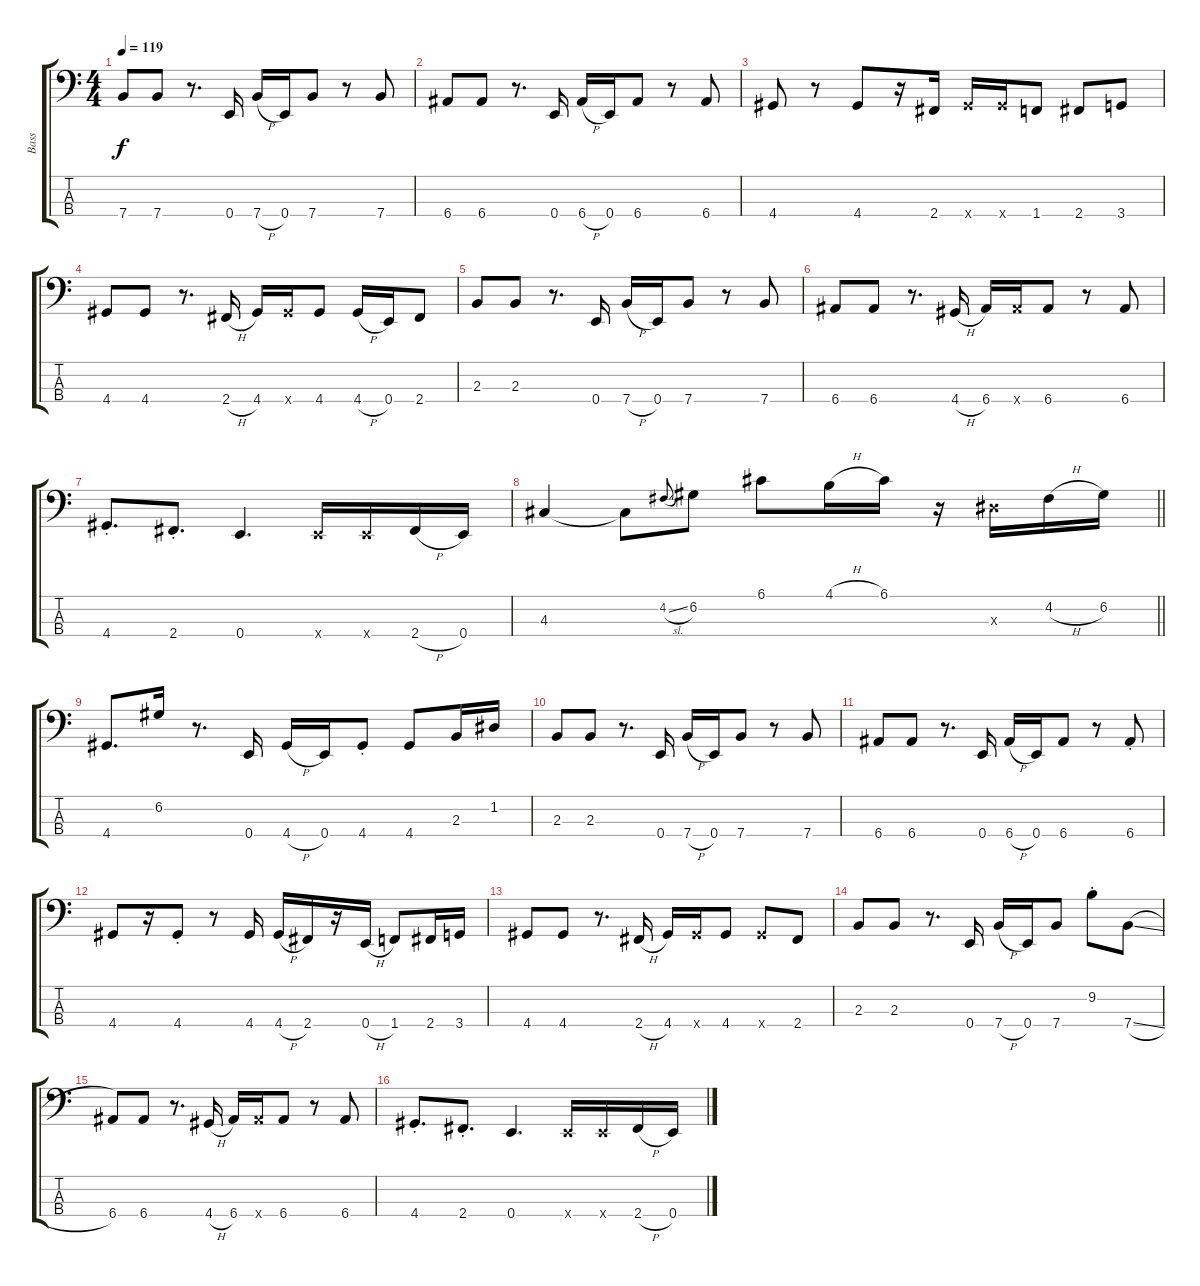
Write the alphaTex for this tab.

\track ("Bass" "Bass") {instrument electricbassfinger}
\staff {score tabs}
\tuning (G2 D2 A1 E1) {hide}
\ts (4 4)
\tempo 119
\clef f4
\ks c
7.4.8{dy f} 7.4.8 r.8{d} 0.4.16 7.4{h}.16 0.4.16 7.4.8 r.8 7.4.8 |
6.4.8 6.4.8 r.8{d} 0.4.16 6.4{h}.16 0.4.16 6.4.8 r.8 6.4.8 |
4.4.8 r.8 4.4.8 r.16 2.4.16 4.4{x}.16 4.4{x}.16 1.4.8 2.4.8 3.4.8 |
4.4.8 4.4.8 r.8{d} 2.4{h}.16 4.4.16 4.4{x}.16 4.4.8 4.4{h}.16 0.4.16 2.4.8 |
2.3.8 2.3.8 r.8{d} 0.4.16 7.4{h}.16 0.4.16 7.4.8 r.8 7.4.8 |
6.4.8 6.4.8 r.8{d} 4.4{h}.16 6.4.16 6.4{x}.16 6.4.8 r.8 6.4.8 |
4.4{st}.8{d} 2.4{st}.8{d} 0.4.4{d} 0.4{x}.16 0.4{x}.16 2.4{h}.16 0.4.16 |
\barLineRight lightlight
4.3.4 4.3{t}.8 4.2{sl}.8{gr onbeat} 6.2.8 6.1.8 4.1{h}.16 6.1.16 r.16 6.3{x}.16 4.2{h}.16 6.2.16 |
4.4.8{d} 6.2.16 r.8{d} 0.4.16 4.4{h}.16 0.4.16 4.4{st}.8 4.4.8 2.3.16 1.2.16 |
2.3.8 2.3.8 r.8{d} 0.4.16 7.4{h}.16 0.4.16 7.4.8 r.8 7.4.8 |
6.4.8 6.4.8 r.8{d} 0.4.16 6.4{h}.16 0.4.16 6.4.8 r.8 6.4{st}.8 |
4.4.8 r.16 4.4{st}.8 r.8 4.4.16 4.4{h}.16 2.4.16 r.16 0.4{h}.16 1.4.8 2.4.16 3.4.16 |
4.4.8 4.4.8 r.8{d} 2.4{h}.16 4.4.16 4.4{x}.16 4.4.8 4.4{x}.8 2.4.8 |
2.3.8 2.3.8 r.8{d} 0.4.16 7.4{h}.16 0.4.16 7.4.8 9.2{st}.8 7.4{sl}.8 |
6.4.8 6.4.8 r.8{d} 4.4{h}.16 6.4.16 6.4{x}.16 6.4.8 r.8 6.4.8 |
4.4{st}.8{d} 2.4{st}.8{d} 0.4.4{d} 0.4{x}.16 0.4{x}.16 2.4{h}.16 0.4.16
